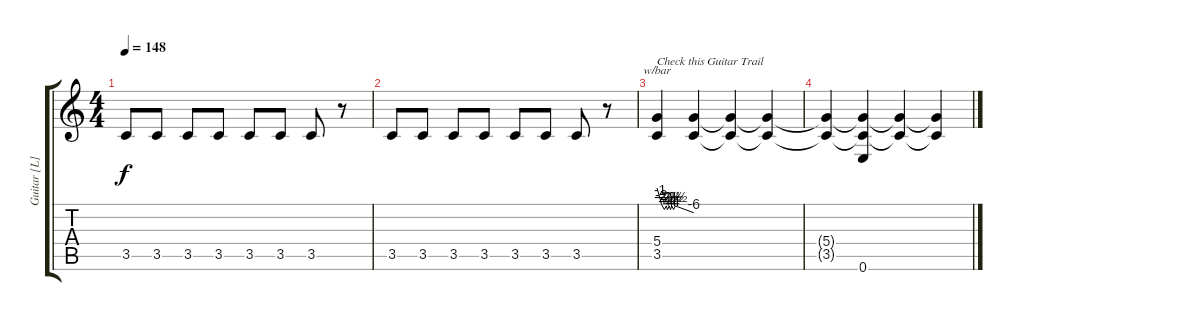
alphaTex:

\track ("Guitar [L]" "Guitar [L]") {instrument overdrivenguitar}
\staff {score tabs}
\tuning (E4 B3 G3 D3 A2 E2) {hide}
\ts (4 4)
\tempo 148
\clef g2
\ks c
3.5.8{dy f} 3.5.8 3.5.8 3.5.8 3.5.8 3.5.8 3.5.8 r.8 |
3.5.8 3.5.8 3.5.8 3.5.8 3.5.8 3.5.8 3.5.8 r.8 |
(5.4 3.5).4{tbe (custom default 0 0 5 -4 7 -8 12 -16 15 -10 17 -16 20 -10 22 -16 24 -10 27 -16 30 -10 60 -24) txt "Check this Guitar Trail"} (5.4{t} 3.5{t}).4 (5.4{t} 3.5{t}).4 (5.4{t} 3.5{t}).4 |
(5.4{t} 3.5{t}).4 (5.4{t} 3.5{t} 0.6).4 (5.4{t} 3.5{t}).4 (5.4{t} 3.5{t}).4
